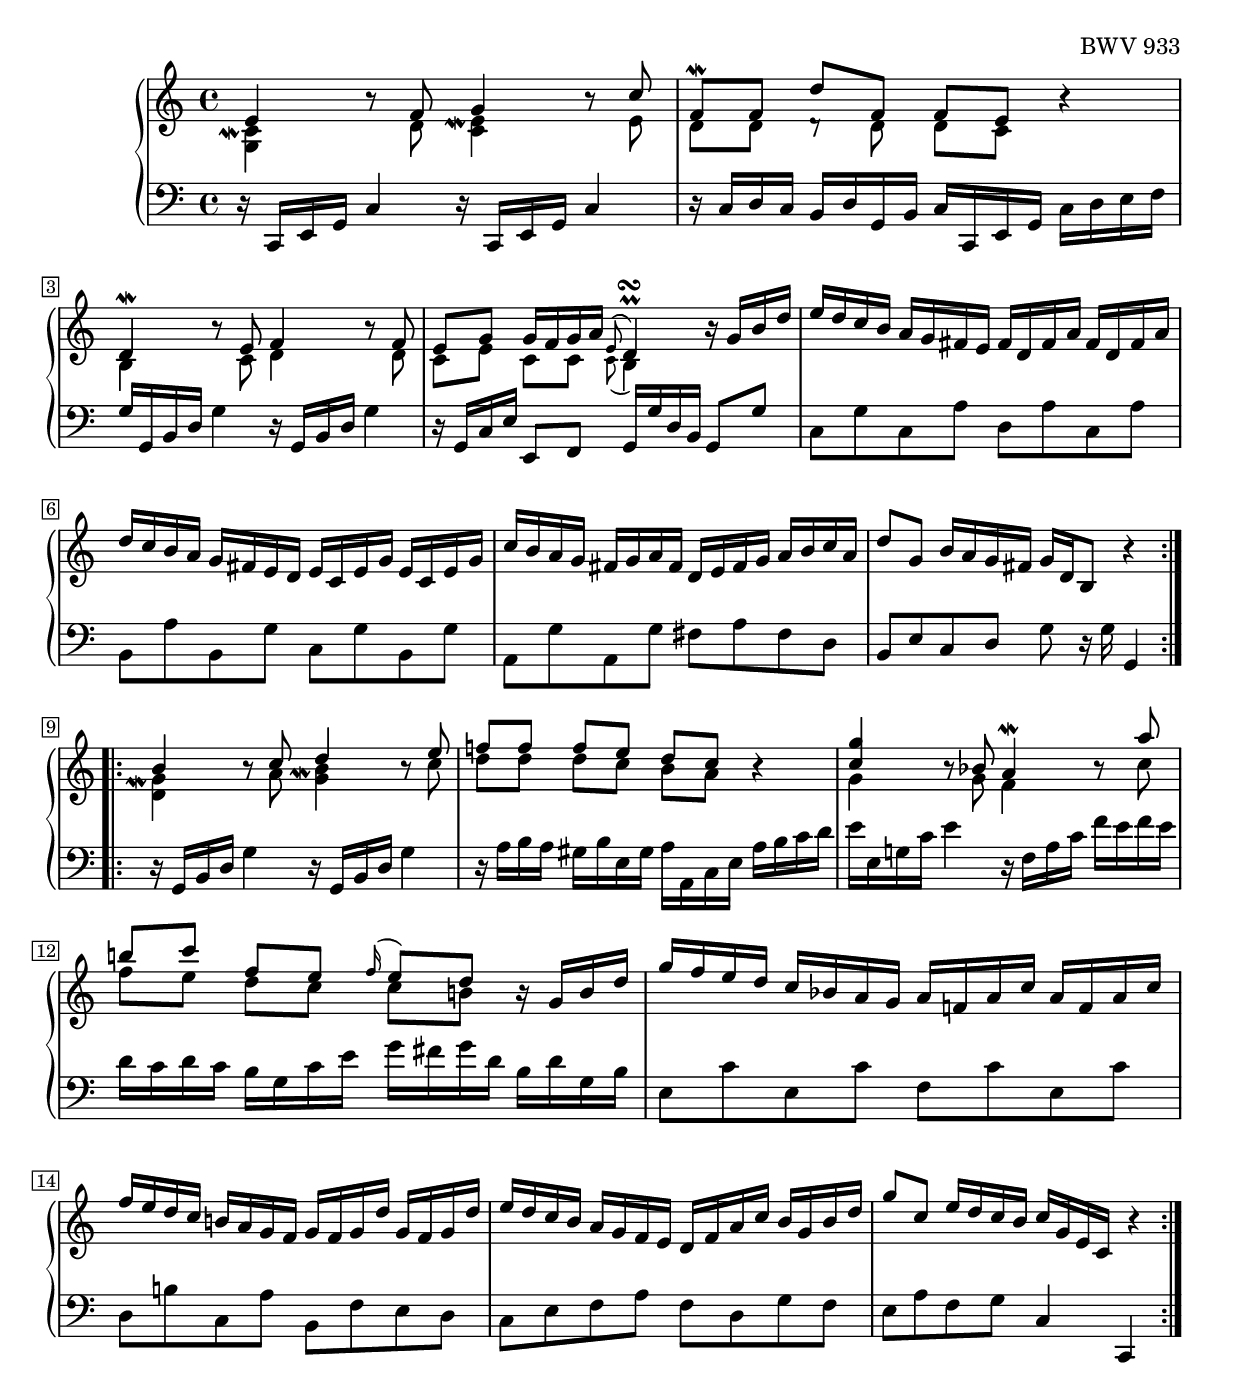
Global = {
  \key c \major
  \time 4/4
  \include "./global.ly"
}

textmordent = \markup { \musicglyph "scripts.mordent" }

Sopran = \context Voice = "one" \relative c' {
  \voiceOne
  \override Rest.staff-position = #0
  \repeat volta 2 {
  %1
  | \once\override NoteColumn.force-hshift = #0.5 e4
    r8 f \once\override NoteColumn.force-hshift = #1 g4 r8 c
  | f,8 \mordent[ f ] d'[ f,] f[ e] r4
  | d4 \mordent r8 e f4 r8 f
  | e8[ g] g16[ f g a] \appoggiatura e8 d4-\prall^\markup {
      \hspace #0.6 \musicglyph "scripts.turn"
    } r16 g[ b d]
  %5
  | e16[ d c b] a[ g fis e] fis[ d fis a] fis[ d fis a]
  | d[ c b a] g[ fis e d] e[ c e g] e[ c e g]
  | c[ b a g] fis[ g a fis] d[ e fis g] a[ b c a]
  | d8[ g,] b16[ a g fis] g[ d b8] r4
  }
  \break
  \repeat volta 2 {
  | \once\override NoteColumn.force-hshift = #1.2 b'4
    r8 c
    \once\override NoteColumn.force-hshift = #1.2 d4
    r8 e
  %10
  | f!8[ f] f[ e] d[ c] r4
  | <c g'>4 r8 bes a4 \mordent r8 a'
  | b!8[ c] f,[ e] \appoggiatura f16 e8[ d] r16 g,[ b d]
  | g16[ f e d] c[ bes a g] a[ f a c] a[ f a c]
  | f[ e d c] b[ a g f] g[ f g d'] g,[ f g d']
  %15
  | e[ d c b] a[ g f e] d[ f a c] b[ g b d]
  | g8[c,] e16[ d c b] c[ g e c]
    \once\override Voice.Rest.X-offset = #1 r4
  }
  \fine
}

Alto = \context Voice = "two" \relative c' {
  \voiceTwo
  \override Rest.staff-position = #0
  \repeat volta 2 {
  %1
  | \once\override Staff.TextScript.extra-offset = #'(-1.5 . -6.4)
    \once\override NoteColumn.force-hshift = #0.5 <g c>4^\textmordent
    s8 d'
    \once\override Staff.TextScript.extra-offset = #'(-1.5 . -5.4)
    \once\override NoteColumn.force-hshift = #1
    <c e>4^\textmordent s8 e
  | d8[ d] d\rest d d[ c] s4
  | b4 s8 c d4 s8 d
  | c8[ e] c[ c] \appoggiatura c b4 s
  %5
  | s1*4
  }
  \repeat volta 2 {
  | \once\override Staff.TextScript.extra-offset = #'(-1.5 . -5)
    \once\override NoteColumn.force-hshift = #1.2 <d g>4^\textmordent s8 a'
    \once\override Staff.TextScript.extra-offset = #'(-1.5 . -4.8)
    \once\override NoteColumn.force-hshift = #1.2
    <g b >4^\textmordent s8 c
  | d[ d] d[ c] b[ a] s4
  | g4 s8 g f4 s8 c'
  | f8[ e] d[ c] c[ b] s4
  | s1*4
  }
}

Bass = \context Voice = "four" \relative c, {
  \voiceFour
  \override Rest.staff-position = #0
  \stemNeutral
  \repeat volta 2 {
  %1
  | \once\override NoteColumn.force-hshift = #0.5 r16 c[ e g] c4
    \once\override NoteColumn.force-hshift = #1 r16 c,[ e g] c4
  | r16 c[ d c] b[ d g, b] c[ c, e g] c[ d e f]
  | g[ g, b d] g4 r16 g,[ b d] g4
  | r16 g,[ c e] e,8[ f] g16[ g' d b] g8[ g']
  %5
  | c,[ g' c, a'] d,[ a' c, a']
  | b,[ a' b, g'] c,[ g' b, g']
  | a,[ g' a, g'] fis[ a fis d]
  | b[ e c d] g r16 g g,4
  }
  \repeat volta 2 {
  | \once\override Voice.Rest.X-offset = #1.5 r16 g[ b d ] g4
    \once\override Voice.Rest.X-offset = #1 r16 g,[ b d ] g4
  %10
  | r16 a[ b a ] gis[ b e, gis] a[ a, c e] a[ b c d]
  | e[ e, g c] e4 r16 f,[ a c] f[ e f e ]
  | d[c d c] b[ g c e] g[ fis g d] b[ d g, b]
  | e,8[ c' e, c'] f,[ c' e, c']
  | d,[ b'! c, a'] b,[ f' e d]
  %15
  | c[ e f a] f[ d g f]
  | e[ a f g] c,4 \once\override NoteColumn.force-hshift = #1 c,
  }
  \fine
}

\score {
  \new PianoStaff
  <<
    \accidentalStyle Score.piano
    \context Staff = "upper" <<
      \set Staff.midiInstrument = #"acoustic grand"
      \Global
      \clef treble
      \Sopran
      \Alto
    >>
    \context Staff = "lower" <<
      \set Staff.midiInstrument = #"acoustic grand"
      \Global
      \clef bass
      \Bass
    >>
  >>
  \header {
    composer = "Johann Sebastian Bach"
    opus = "BWV 933"
    title = \markup { "1. Kleines Präludium C-Dur" }
  }
  \layout {
    \context {
      \PianoStaff
    }
  }
  \midi {
    \tempo 4 = 104
  }
}
